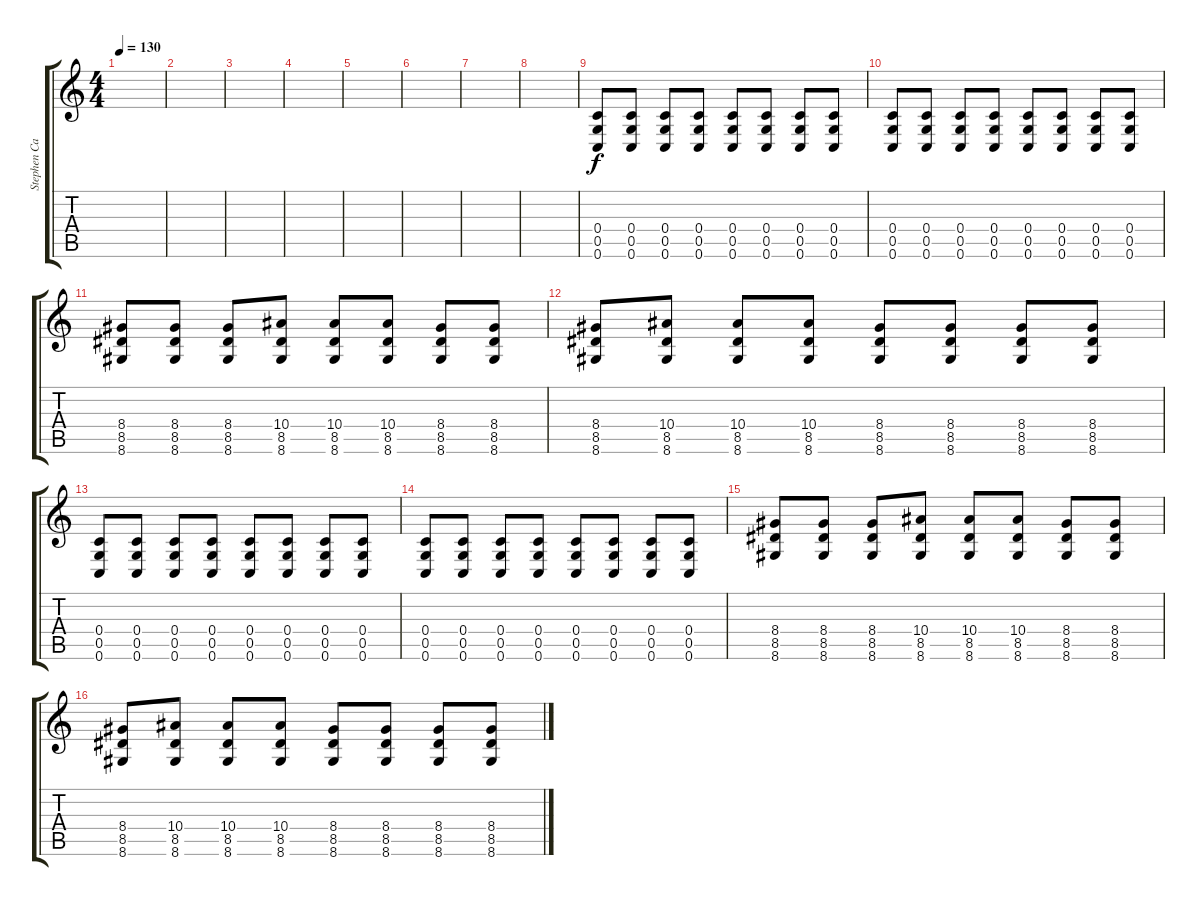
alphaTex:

\track ("Stephen Carpenter" "Stephen Ca") {instrument overdrivenguitar}
\staff {score tabs}
\tuning (D4 A3 F3 C3 G2 C2) {hide}
\ts (4 4)
\tempo 130
\clef g2
\ks c
|
|
|
|
|
|
|
|
(0.4 0.5 0.6).8 (0.4 0.5 0.6).8 (0.4 0.5 0.6).8 (0.4 0.5 0.6).8 (0.4 0.5 0.6).8 (0.4 0.5 0.6).8 (0.4 0.5 0.6).8 (0.4 0.5 0.6).8 |
(0.4 0.5 0.6).8 (0.4 0.5 0.6).8 (0.4 0.5 0.6).8 (0.4 0.5 0.6).8 (0.4 0.5 0.6).8 (0.4 0.5 0.6).8 (0.4 0.5 0.6).8 (0.4 0.5 0.6).8 |
(8.4 8.5 8.6).8 (8.4 8.5 8.6).8 (8.4 8.5 8.6).8 (10.4 8.5 8.6).8 (10.4 8.5 8.6).8 (10.4 8.5 8.6).8 (8.4 8.5 8.6).8 (8.4 8.5 8.6).8 |
(8.4 8.5 8.6).8 (10.4 8.5 8.6).8 (10.4 8.5 8.6).8 (10.4 8.5 8.6).8 (8.4 8.5 8.6).8 (8.4 8.5 8.6).8 (8.4 8.5 8.6).8 (8.4 8.5 8.6).8 |
(0.4 0.5 0.6).8 (0.4 0.5 0.6).8 (0.4 0.5 0.6).8 (0.4 0.5 0.6).8 (0.4 0.5 0.6).8 (0.4 0.5 0.6).8 (0.4 0.5 0.6).8 (0.4 0.5 0.6).8 |
(0.4 0.5 0.6).8 (0.4 0.5 0.6).8 (0.4 0.5 0.6).8 (0.4 0.5 0.6).8 (0.4 0.5 0.6).8 (0.4 0.5 0.6).8 (0.4 0.5 0.6).8 (0.4 0.5 0.6).8 |
(8.4 8.5 8.6).8 (8.4 8.5 8.6).8 (8.4 8.5 8.6).8 (10.4 8.5 8.6).8 (10.4 8.5 8.6).8 (10.4 8.5 8.6).8 (8.4 8.5 8.6).8 (8.4 8.5 8.6).8 |
(8.4 8.5 8.6).8 (10.4 8.5 8.6).8 (10.4 8.5 8.6).8 (10.4 8.5 8.6).8 (8.4 8.5 8.6).8 (8.4 8.5 8.6).8 (8.4 8.5 8.6).8 (8.4 8.5 8.6).8
